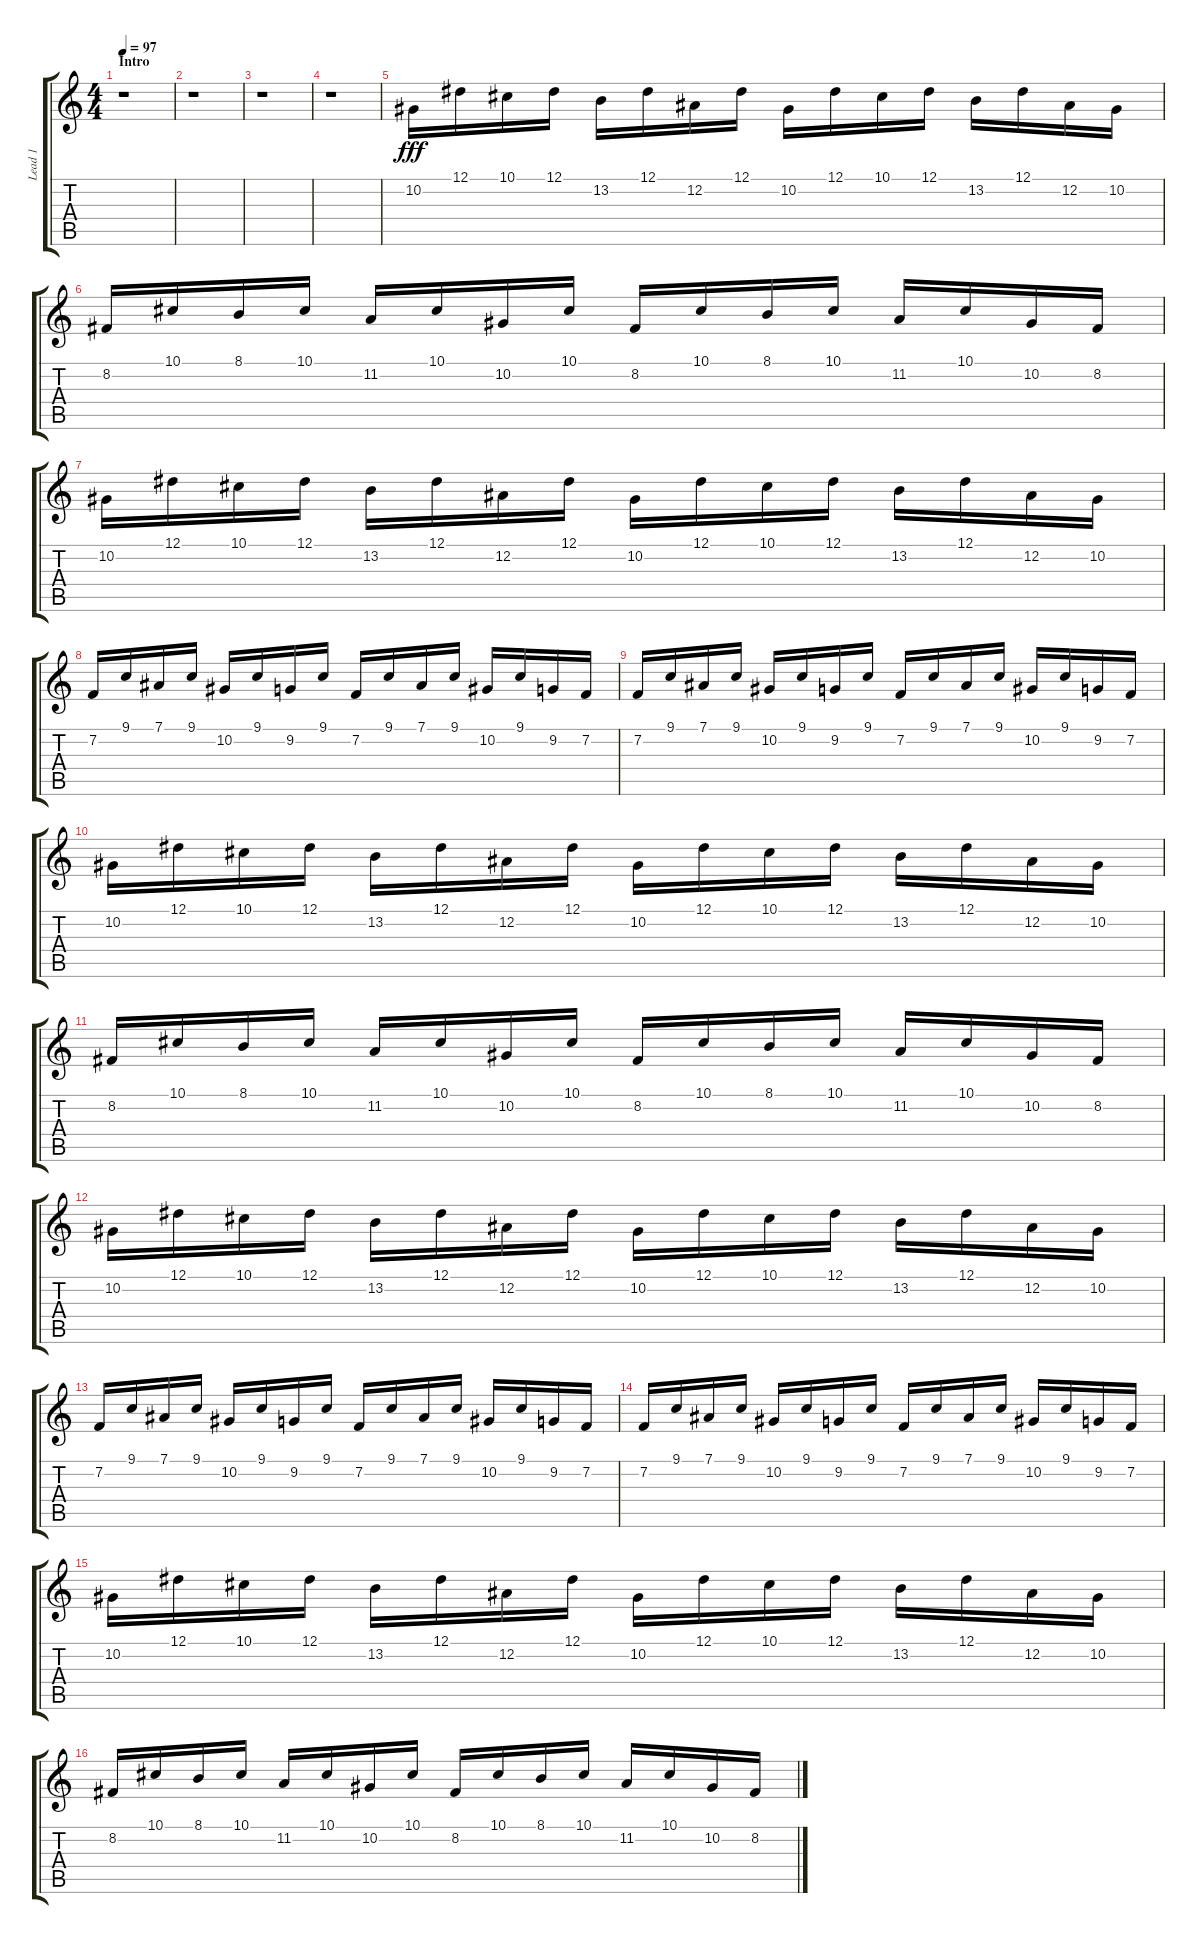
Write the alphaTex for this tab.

\track ("Lead 1" "Lead 1") {instrument lead2sawtooth}
\staff {score tabs}
\tuning (Eb4 Bb3 Gb3 Db3 Ab2 Eb2) {hide}
\ts (4 4)
\section ("" "Intro")
\tempo 97
\clef g2
\ks c
r.1{dy fff instrument lead2sawtooth} |
r.1 |
r.1 |
r.1 |
10.2.16 12.1.16 10.1.16 12.1.16 13.2.16 12.1.16 12.2.16 12.1.16 10.2.16 12.1.16 10.1.16 12.1.16 13.2.16 12.1.16 12.2.16 10.2.16 |
8.2.16 10.1.16 8.1.16 10.1.16 11.2.16 10.1.16 10.2.16 10.1.16 8.2.16 10.1.16 8.1.16 10.1.16 11.2.16 10.1.16 10.2.16 8.2.16 |
10.2.16 12.1.16 10.1.16 12.1.16 13.2.16 12.1.16 12.2.16 12.1.16 10.2.16 12.1.16 10.1.16 12.1.16 13.2.16 12.1.16 12.2.16 10.2.16 |
7.2.16 9.1.16 7.1.16 9.1.16 10.2.16 9.1.16 9.2.16 9.1.16 7.2.16 9.1.16 7.1.16 9.1.16 10.2.16 9.1.16 9.2.16 7.2.16 |
7.2.16 9.1.16 7.1.16 9.1.16 10.2.16 9.1.16 9.2.16 9.1.16 7.2.16 9.1.16 7.1.16 9.1.16 10.2.16 9.1.16 9.2.16 7.2.16 |
10.2.16 12.1.16 10.1.16 12.1.16 13.2.16 12.1.16 12.2.16 12.1.16 10.2.16 12.1.16 10.1.16 12.1.16 13.2.16 12.1.16 12.2.16 10.2.16 |
8.2.16 10.1.16 8.1.16 10.1.16 11.2.16 10.1.16 10.2.16 10.1.16 8.2.16 10.1.16 8.1.16 10.1.16 11.2.16 10.1.16 10.2.16 8.2.16 |
10.2.16 12.1.16 10.1.16 12.1.16 13.2.16 12.1.16 12.2.16 12.1.16 10.2.16 12.1.16 10.1.16 12.1.16 13.2.16 12.1.16 12.2.16 10.2.16 |
7.2.16 9.1.16 7.1.16 9.1.16 10.2.16 9.1.16 9.2.16 9.1.16 7.2.16 9.1.16 7.1.16 9.1.16 10.2.16 9.1.16 9.2.16 7.2.16 |
7.2.16 9.1.16 7.1.16 9.1.16 10.2.16 9.1.16 9.2.16 9.1.16 7.2.16 9.1.16 7.1.16 9.1.16 10.2.16 9.1.16 9.2.16 7.2.16 |
10.2.16 12.1.16 10.1.16 12.1.16 13.2.16 12.1.16 12.2.16 12.1.16 10.2.16 12.1.16 10.1.16 12.1.16 13.2.16 12.1.16 12.2.16 10.2.16 |
8.2.16 10.1.16 8.1.16 10.1.16 11.2.16 10.1.16 10.2.16 10.1.16 8.2.16 10.1.16 8.1.16 10.1.16 11.2.16 10.1.16 10.2.16 8.2.16
